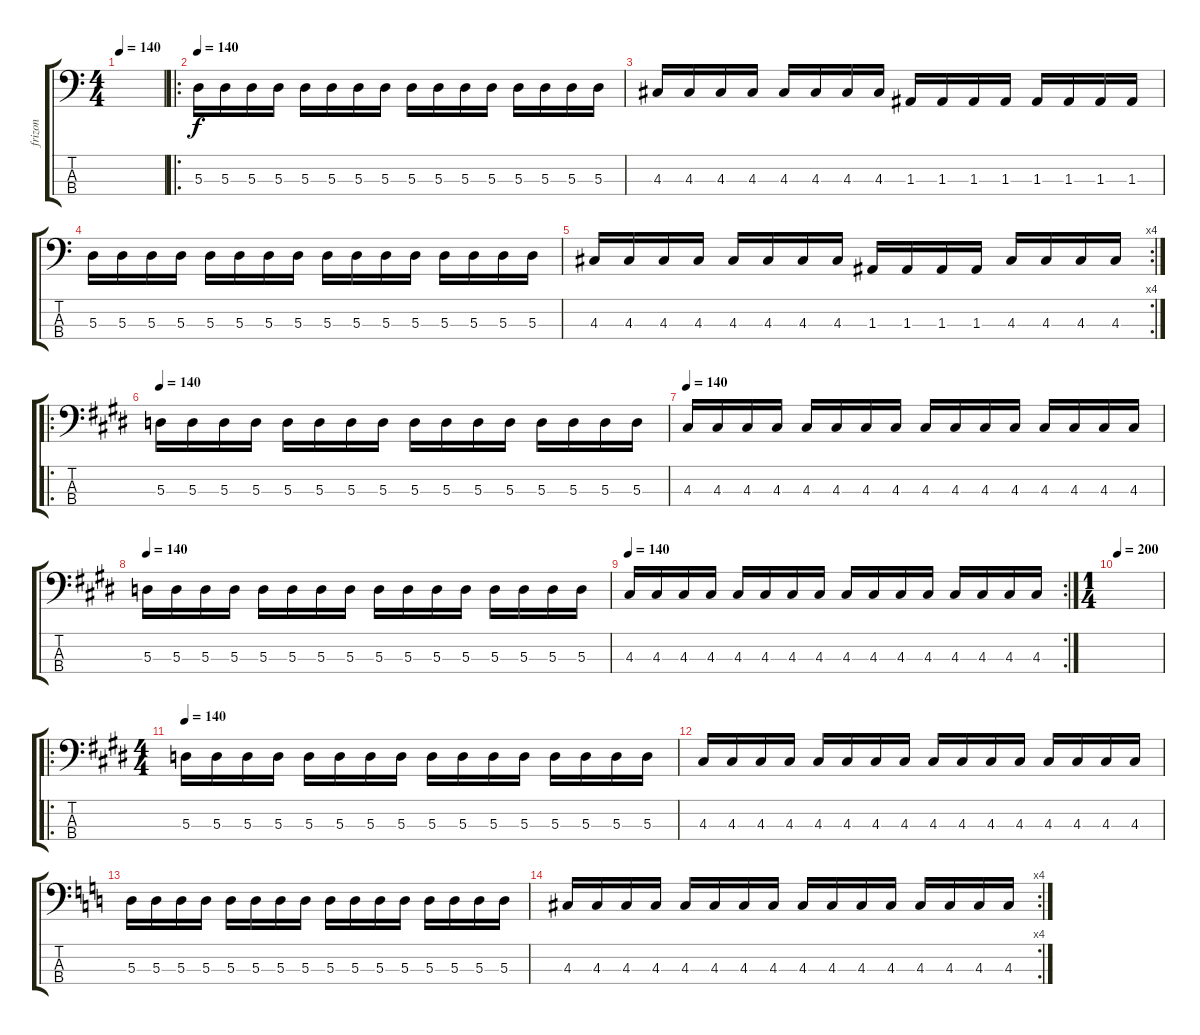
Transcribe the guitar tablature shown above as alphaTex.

\track ("frizon" "frizon") {instrument electricbassfinger}
\staff {score tabs}
\tuning (G2 D2 A1 E1) {hide}
\ts (4 4)
\tempo 140
\clef f4
\ks c
|
\ro
\tempo 140
5.3.16 5.3.16 5.3.16 5.3.16 5.3.16 5.3.16 5.3.16 5.3.16 5.3.16 5.3.16 5.3.16 5.3.16 5.3.16 5.3.16 5.3.16 5.3.16 |
4.3.16 4.3.16 4.3.16 4.3.16 4.3.16 4.3.16 4.3.16 4.3.16 1.3.16 1.3.16 1.3.16 1.3.16 1.3.16 1.3.16 1.3.16 1.3.16 |
5.3.16 5.3.16 5.3.16 5.3.16 5.3.16 5.3.16 5.3.16 5.3.16 5.3.16 5.3.16 5.3.16 5.3.16 5.3.16 5.3.16 5.3.16 5.3.16 |
\rc 4
4.3.16 4.3.16 4.3.16 4.3.16 4.3.16 4.3.16 4.3.16 4.3.16 1.3.16 1.3.16 1.3.16 1.3.16 4.3.16 4.3.16 4.3.16 4.3.16 |
\ro
\tempo 140
\ks e
5.3.16 5.3.16 5.3.16 5.3.16 5.3.16 5.3.16 5.3.16 5.3.16 5.3.16 5.3.16 5.3.16 5.3.16 5.3.16 5.3.16 5.3.16 5.3.16 |
\tempo 140
4.3.16 4.3.16 4.3.16 4.3.16 4.3.16 4.3.16 4.3.16 4.3.16 4.3.16 4.3.16 4.3.16 4.3.16 4.3.16 4.3.16 4.3.16 4.3.16 |
\tempo 140
5.3.16 5.3.16 5.3.16 5.3.16 5.3.16 5.3.16 5.3.16 5.3.16 5.3.16 5.3.16 5.3.16 5.3.16 5.3.16 5.3.16 5.3.16 5.3.16 |
\rc 2
\tempo 140
4.3.16 4.3.16 4.3.16 4.3.16 4.3.16 4.3.16 4.3.16 4.3.16 4.3.16 4.3.16 4.3.16 4.3.16 4.3.16 4.3.16 4.3.16 4.3.16 |
\ts (1 4)
\tempo 200
|
\ro
\ts (4 4)
\tempo 140
5.3.16 5.3.16 5.3.16 5.3.16 5.3.16 5.3.16 5.3.16 5.3.16 5.3.16 5.3.16 5.3.16 5.3.16 5.3.16 5.3.16 5.3.16 5.3.16 |
4.3.16 4.3.16 4.3.16 4.3.16 4.3.16 4.3.16 4.3.16 4.3.16 4.3.16 4.3.16 4.3.16 4.3.16 4.3.16 4.3.16 4.3.16 4.3.16 |
\ks c
5.3.16 5.3.16 5.3.16 5.3.16 5.3.16 5.3.16 5.3.16 5.3.16 5.3.16 5.3.16 5.3.16 5.3.16 5.3.16 5.3.16 5.3.16 5.3.16 |
\rc 4
4.3.16 4.3.16 4.3.16 4.3.16 4.3.16 4.3.16 4.3.16 4.3.16 4.3.16 4.3.16 4.3.16 4.3.16 4.3.16 4.3.16 4.3.16 4.3.16
